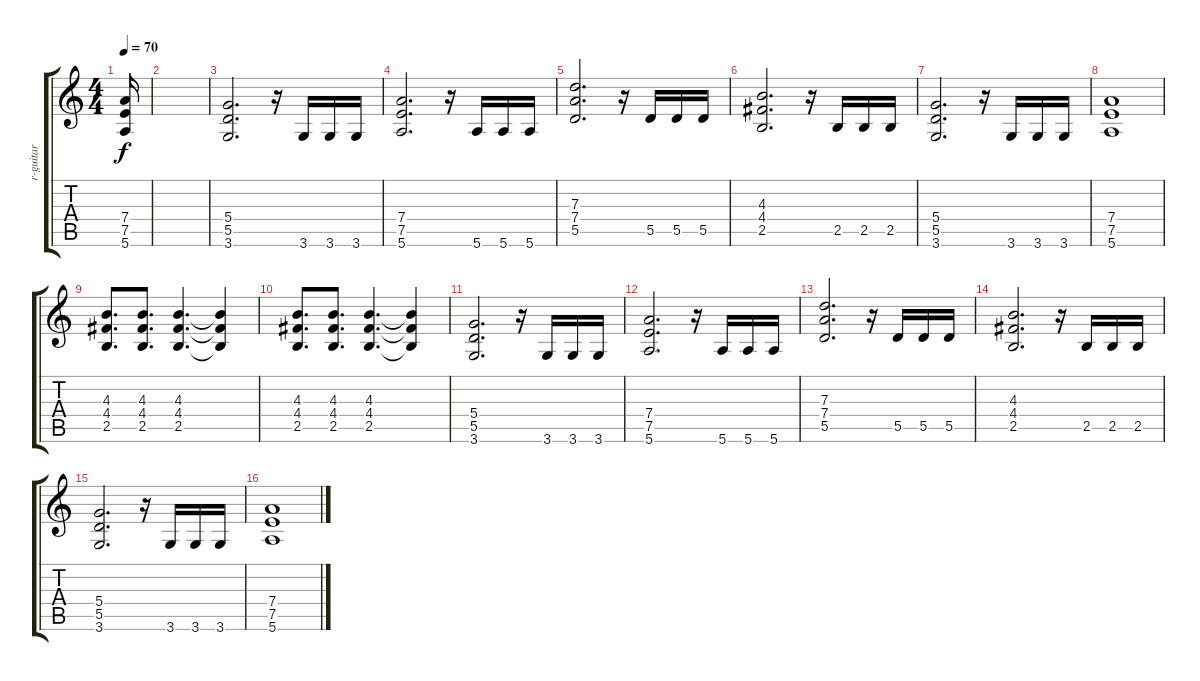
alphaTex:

\track ("r-guitar" "r-guitar") {instrument distortionguitar}
\staff {score tabs}
\tuning (E4 B3 G3 D3 A2 E2) {hide}
\ts (4 4)
\tempo 70
\clef g2
\ks c
(7.4 7.5 5.6).16{dy f} |
|
(5.4 5.5 3.6).2{d} r.16 3.6.16 3.6.16 3.6.16 |
(7.4 7.5 5.6).2{d} r.16 5.6.16 5.6.16 5.6.16 |
(7.3 7.4 5.5).2{d} r.16 5.5.16 5.5.16 5.5.16 |
(4.3 4.4 2.5).2{d} r.16 2.5.16 2.5.16 2.5.16 |
(5.4 5.5 3.6).2{d} r.16 3.6.16 3.6.16 3.6.16 |
(7.4 7.5 5.6).1 |
(4.3 4.4 2.5).8{d} (4.3 4.4 2.5).8{d} (4.3 4.4 2.5).4{d} (4.3{t} 4.4{t} 2.5{t}).4 |
(4.3 4.4 2.5).8{d} (4.3 4.4 2.5).8{d} (4.3 4.4 2.5).4{d} (4.3{t} 4.4{t} 2.5{t}).4 |
(5.4 5.5 3.6).2{d} r.16 3.6.16 3.6.16 3.6.16 |
(7.4 7.5 5.6).2{d} r.16 5.6.16 5.6.16 5.6.16 |
(7.3 7.4 5.5).2{d} r.16 5.5.16 5.5.16 5.5.16 |
(4.3 4.4 2.5).2{d} r.16 2.5.16 2.5.16 2.5.16 |
(5.4 5.5 3.6).2{d} r.16 3.6.16 3.6.16 3.6.16 |
(7.4 7.5 5.6).1
